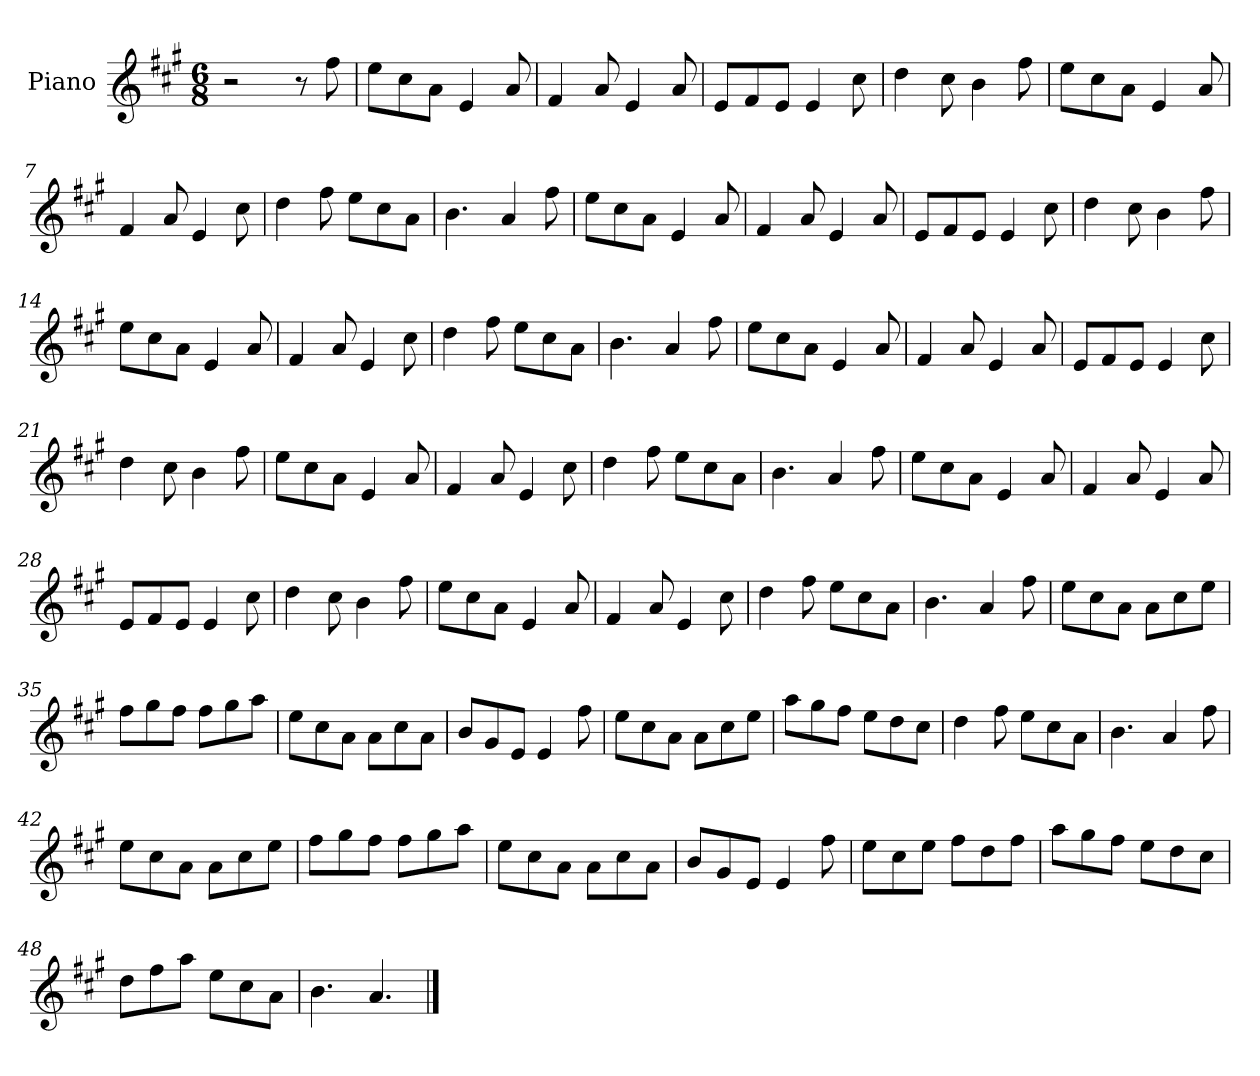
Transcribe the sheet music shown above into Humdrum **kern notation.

**kern
*part1
*staff1
*I"Piano
*I'Pno
*clefG2
*k[f#c#g#]
*M6/8
=1
2r
8r
8ff#\
=2
8ee\L
8cc#\
8a\J
4e/
8a/
=3
4f#/
8a/
4e/
8a/
=4
8e/L
8f#/
8e/J
4e/
8cc#\
=5
4dd\
8cc#\
4b\
8ff#\
=6
8ee\L
8cc#\
8a\J
4e/
8a/
=7
4f#/
8a/
4e/
8cc#\
=8
4dd\
8ff#\
8ee\L
8cc#\
8a\J
=9
4.b\
4a/
8ff#\
=10
8ee\L
8cc#\
8a\J
4e/
8a/
=11
4f#/
8a/
4e/
8a/
=12
8e/L
8f#/
8e/J
4e/
8cc#\
=13
4dd\
8cc#\
4b\
8ff#\
=14
8ee\L
8cc#\
8a\J
4e/
8a/
=15
4f#/
8a/
4e/
8cc#\
=16
4dd\
8ff#\
8ee\L
8cc#\
8a\J
=17
4.b\
4a/
8ff#\
=18
8ee\L
8cc#\
8a\J
4e/
8a/
=19
4f#/
8a/
4e/
8a/
=20
8e/L
8f#/
8e/J
4e/
8cc#\
=21
4dd\
8cc#\
4b\
8ff#\
=22
8ee\L
8cc#\
8a\J
4e/
8a/
=23
4f#/
8a/
4e/
8cc#\
=24
4dd\
8ff#\
8ee\L
8cc#\
8a\J
=25
4.b\
4a/
8ff#\
=26
8ee\L
8cc#\
8a\J
4e/
8a/
=27
4f#/
8a/
4e/
8a/
=28
8e/L
8f#/
8e/J
4e/
8cc#\
=29
4dd\
8cc#\
4b\
8ff#\
=30
8ee\L
8cc#\
8a\J
4e/
8a/
=31
4f#/
8a/
4e/
8cc#\
=32
4dd\
8ff#\
8ee\L
8cc#\
8a\J
=33
4.b\
4a/
8ff#\
=34
8ee\L
8cc#\
8a\J
8a\L
8cc#\
8ee\J
=35
8ff#\L
8gg#\
8ff#\J
8ff#\L
8gg#\
8aa\J
=36
8ee\L
8cc#\
8a\J
8a\L
8cc#\
8a\J
=37
8b/L
8g#/
8e/J
4e/
8ff#\
=38
8ee\L
8cc#\
8a\J
8a\L
8cc#\
8ee\J
=39
8aa\L
8gg#\
8ff#\J
8ee\L
8dd\
8cc#\J
=40
4dd\
8ff#\
8ee\L
8cc#\
8a\J
=41
4.b\
4a/
8ff#\
=42
8ee\L
8cc#\
8a\J
8a\L
8cc#\
8ee\J
=43
8ff#\L
8gg#\
8ff#\J
8ff#\L
8gg#\
8aa\J
=44
8ee\L
8cc#\
8a\J
8a\L
8cc#\
8a\J
=45
8b/L
8g#/
8e/J
4e/
8ff#\
=46
8ee\L
8cc#\
8ee\J
8ff#\L
8dd\
8ff#\J
=47
8aa\L
8gg#\
8ff#\J
8ee\L
8dd\
8cc#\J
=48
8dd\L
8ff#\
8aa\J
8ee\L
8cc#\
8a\J
=49
4.b\
4.a/
==
*-
